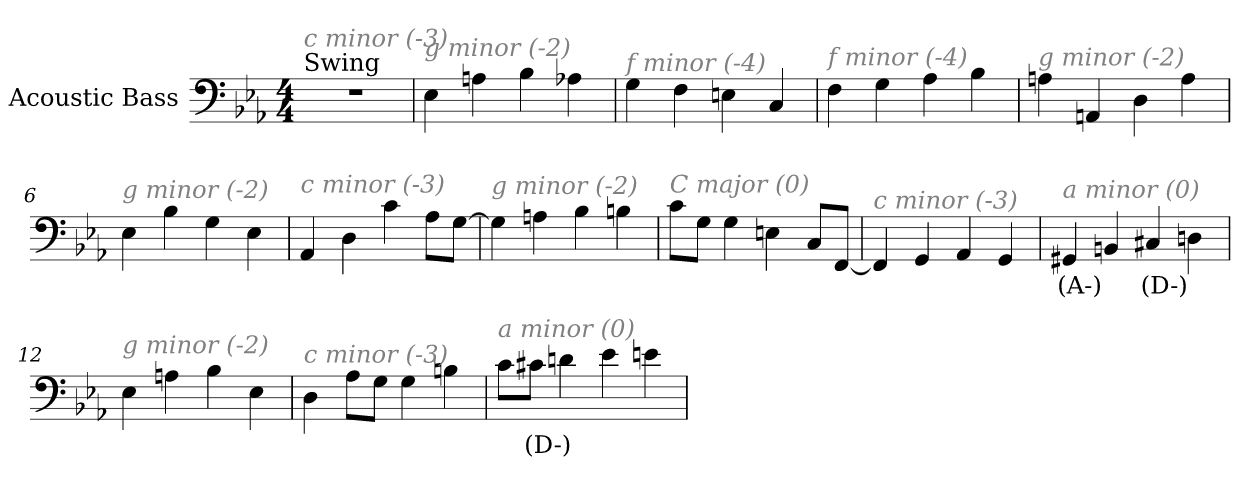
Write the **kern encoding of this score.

**kern	**text
*part1	*part1
*staff1	*staff1
*I"Acoustic Bass	*
*clefF4	*
*ITrd7c12	*
*k[b-e-a-]	*
*E-:	*
*M4/4	*
*MM176	*
=1	=1
!LO:TX:a:t=Swing	!
!LO:TX:i:color=#808080:t=c minor (-3)	!
1r	.
=2	=2
!LO:TX:i:color=#808080:t=g minor (-2)	!
4EE-	.
4AAn	.
4BB-	.
4AA-X	.
=3	=3
!LO:TX:i:color=#808080:t=f minor (-4)	!
4GG	.
4FF	.
4EEn	.
4CC	.
=4	=4
!LO:TX:i:color=#808080:t=f minor (-4)	!
4FF	.
4GG	.
4AA-	.
4BB-	.
=5	=5
!LO:TX:i:color=#808080:t=g minor (-2)	!
4AAn	.
4AAAn	.
4DD	.
4AA	.
=6	=6
!LO:TX:i:color=#808080:t=g minor (-2)	!
4EE-	.
4BB-	.
4GG	.
4EE-	.
=7	=7
!LO:TX:i:color=#808080:t=c minor (-3)	!
4AAA-	.
4DD	.
4C	.
8AA-L	.
[8GGJ	.
=8	=8
!LO:TX:i:color=#808080:t=g minor (-2)	!
4GG]	.
4AAn	.
4BB-	.
4BBn	.
=9	=9
!LO:TX:i:color=#808080:t=C major (0)	!
8CL	.
8GGJ	.
4GG	.
4EEn	.
8CCL	.
[8FFFJ	.
=10	=10
!LO:TX:i:color=#808080:t=c minor (-3)	!
4FFF]	.
4GGG	.
4AAA-	.
4GGG	.
=11	=11
!LO:TX:i:color=#808080:t=a minor (0)	!
4GGG#Xi	(A-)
4BBBn	.
4CC#Xi	(D-)
4DDn	.
=12	=12
!LO:TX:i:color=#808080:t=g minor (-2)	!
4EE-	.
4AAn	.
4BB-	.
4EE-	.
=13	=13
!LO:TX:i:color=#808080:t=c minor (-3)	!
4DD	.
8AA-L	.
8GGJ	.
4GG	.
4BBn	.
=14	=14
!LO:TX:i:color=#808080:t=a minor (0)	!
8CL	.
8C#XiJ	(D-)
4Dn	.
4E-	.
4En	.
=	=
*-	*-
